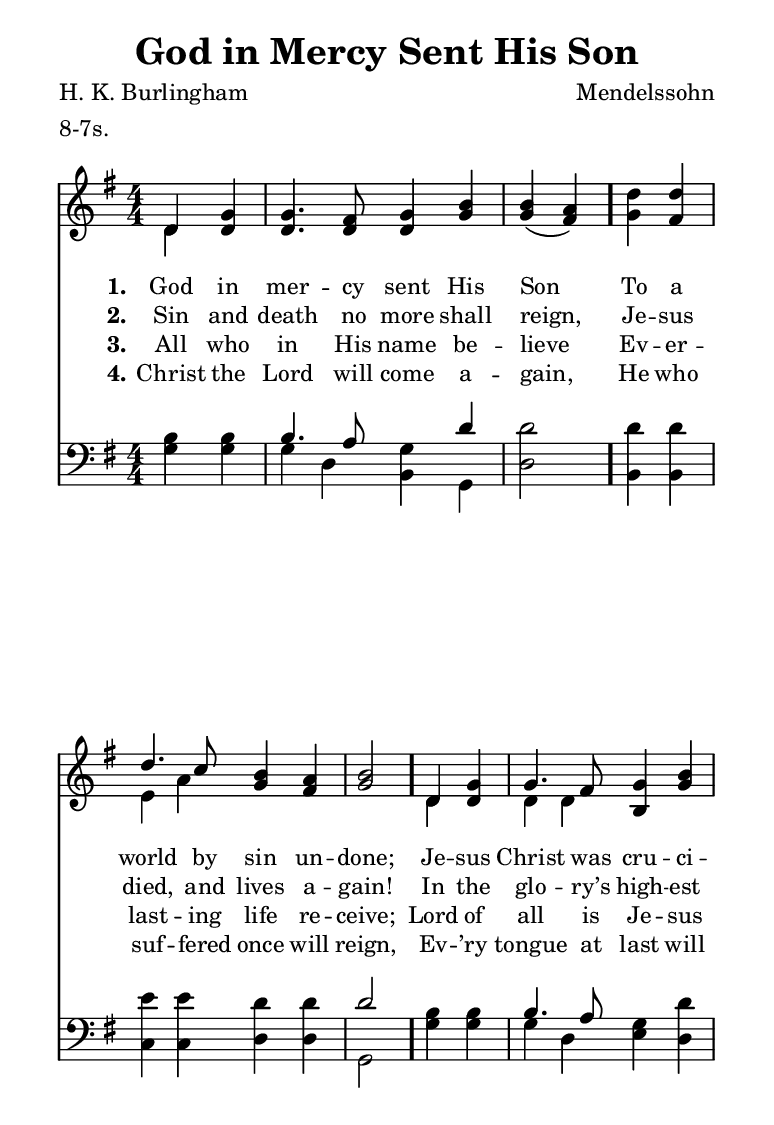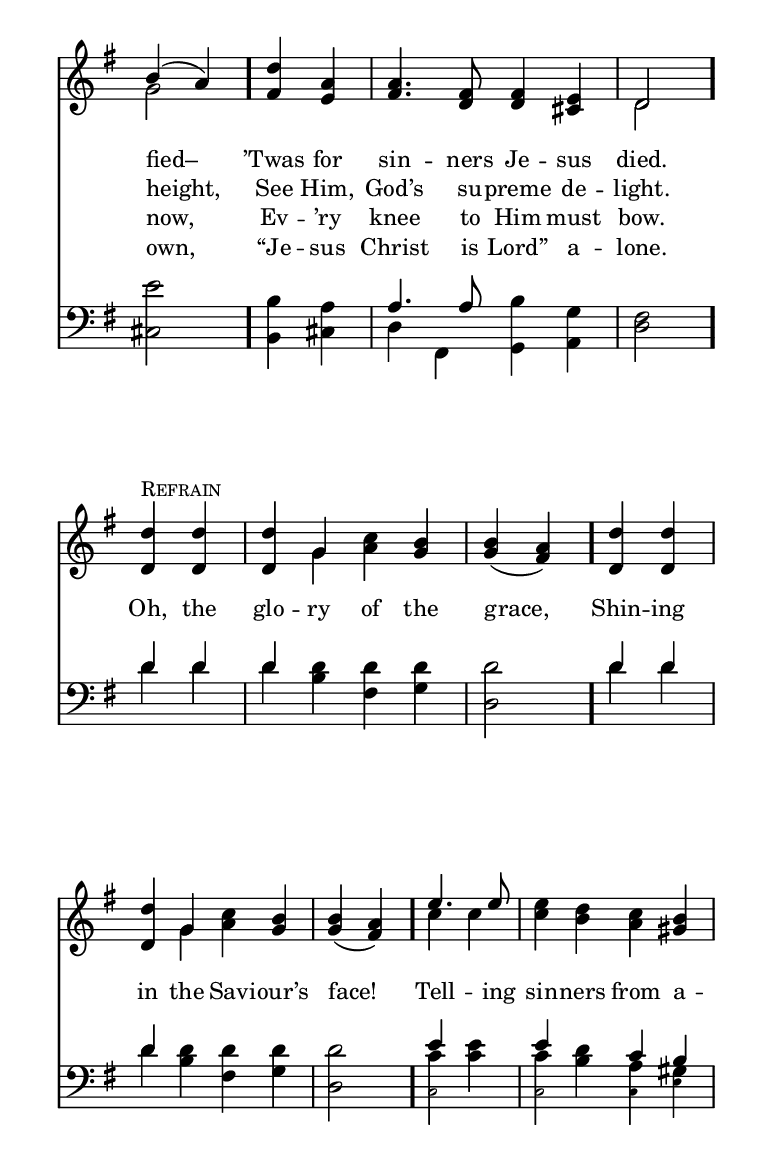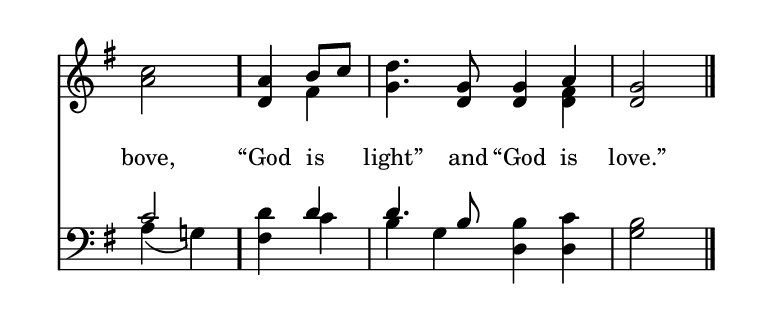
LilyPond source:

\include "common/global.ily"
\paper {
  \include "common/paper.ily"
}

\header{
  %gospel
  hymnnumber = "16"
  title = "God in Mercy Sent His Son"
  tunename = "Herald Angels"
  meter = "8-7s."
  poet = "H. K. Burlingham"
  composer = "Mendelssohn"
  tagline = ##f
}

% for fermata in MIDI
ta = { \tempo 4=80 }
tb = { \tempo 4=40 }

patternAA = { c4 c4 | c4. c8 c4 c4 | c4( c4) } % Line 1 soprano / alto / bass, Line 3 soprano
patternAB = { c4 c4 | c4. c8 c4 c4 | c2 } % Line 1 tenor, Line 2 soprano, Line 3 tenor, Line 4 soprano / alto / tenor
patternAC = { c4 c8[ c8 ] | c4. c8 c4 c4 | c2 } % Refrain line 4 soprano

patternBA = { c4 c4 | c4 c4 c4 c4 | c2 } % Line 2 alto, Line 3 alto / bass, Line 4 bass, Refrain line 1 / 2 tenor / bass, Refrain line 3 tenor, Refrain line 4 bass
patternBB = { c4 c4 | c4 c4 c4 c4 | c4( c4) } % Refrain line 1 / 2 soprano / alto, Refrain line 3 bass
patternBC = { c4. c8 | c4 c4 c4 c4 | c2 } % Refrain line 3 soprano

global = {
  \include "common/overrides.ily"
  \override Staff.TimeSignature.style = #'numbered
  \time 4/4
  \override Score.MetronomeMark.transparent = ##t % hide all fermata changes too
  \ta
  \key g \major
  \partial 2
  \autoBeamOff
}

notesSoprano = {
\global
\relative c' {

  \changePitch \patternAA { d g   | g fis g b   | b a }
  \changePitch \patternAB { d d   | d c b a     | b   }
  \changePitch \patternAA { d, g  | g fis g b   | b a }
  \changePitch \patternAB { d a   | a fis fis e | d   }

  << s^\markup { \small \caps "Refrain" }
  \changePitch \patternBB { d' d  | d g, c b    | b a } >>
  \changePitch \patternBB { d d   | d g, c b    | b a }
  \changePitch \patternBC { e' e  | e d c b     | c   }
  \changePitch \patternAC { a b c | d g, g a    | g   }

  \bar "|."

}
}

notesAlto = {
\global
\relative e' {

  \changePitch \patternAA { d d    | d d d g       | g fis }
  \changePitch \patternBA { g fis  | e a g fis     | g     }
  \changePitch \patternBA { d d    | d d b g'      | g     }
  \changePitch \patternAB { fis e  | fis d d cis   | d     }

  \changePitch \patternBB { d d    | d g a g       | g fis }
  \changePitch \patternBB { d d    | d g a g       | g fis }
  \changePitch \patternBA { c' c   | c b a gis     | a     }
  \changePitch \patternAB { d, fis | g d d <d fis> | d     }

}
}

notesTenor = {
\global
\relative a {

  \changePitch \patternAB { b b  | b a g d' | d   }
  \changePitch \patternBA { d d  | e e d d  | d   }
  \changePitch \patternAB { b b  | b a g d' | e   }
  \changePitch \patternAB { b a  | a a b g  | fis }

  \changePitch \patternBA { d' d | d d d d  | d   }
  \changePitch \patternBA { d d  | d d d d  | d   }
  \changePitch \patternBA { e e  | e d c b  | c   }
  \changePitch \patternAB { d d  | d b b c  | b   }

}
}

notesBass = {
\global
\relative f {

  \changePitch \patternBA { g g    | g d b g    | d'   }
  \changePitch \patternBA { b b    | c c d d    | g,   }
  \changePitch \patternBA { g' g   | g d e d    | cis  }
  \changePitch \patternBA { b cis! | d fis, g a | d    }

  \changePitch \patternBA { d' d   | d b fis g  | d    }
  \changePitch \patternBA { d' d   | d b fis g  | d    }
  <<
  \changePitch \patternBB { c' c   | c b a gis  | a g! }
  {
  \tweak font-size #-4 c,2 |
  \tweak font-size #-4 c2
  \tweak font-size #-4 c4
  \tweak font-size #-4 e4 }
  >>
  \changePitch \patternBA { fis c' | b g d d    | g    }

}
}

Refrain = \lyricmode {

Oh, the glo -- ry of the grace, \bar "."
Shin -- ing in the Sav -- iour’s face! \bar "." \eogbreak
Tell -- ing sin -- ners from a -- bove, \bar "."
“God is light” and “God is love.” \bar "." \eogbreak

}

wordsA = \lyricmode {
\set stanza = "1."

God in mer -- cy sent His Son \bar "."
To a world by sin un -- done; \bar "." \eogbreak
Je -- sus Christ was cru -- ci -- fied– \bar "."
’Twas for sin -- ners Je -- sus died. \bar "." \eogbreak

}

wordsB = \lyricmode {
\set stanza = "2."

Sin and death no more shall reign,
Je -- sus died, and lives a -- gain!
In the glo -- ry’s high -- est height,
See Him, God’s su -- preme de -- light.

\Refrain

}

wordsC = \lyricmode {
\set stanza = "3."

All who in His name be -- lieve
Ev -- er -- last -- ing life re -- ceive;
Lord of all is Je -- sus now,
Ev -- ’ry knee to Him must bow.

}

wordsD = \lyricmode {
\set stanza = "4."

Christ the Lord will come a -- gain,
He who suf -- fered once will reign,
Ev -- ’ry tongue at last will own,
“Je -- sus Christ is Lord” a -- lone.

}

\score {
  \context ChoirStaff <<
    \context Staff = upper <<
      \set Staff.autoBeaming = ##f
      \set ChoirStaff.systemStartDelimiter = #'SystemStartBar
      \set ChoirStaff.printPartCombineTexts = ##f
      \partcombine #'(2 . 9) \notesSoprano \notesAlto
      \context NullVoice = sopranos { \voiceOne << \notesSoprano >> }
      \context Lyrics = one   \lyricsto sopranos \wordsA
      \context Lyrics = two   \lyricsto sopranos \wordsB
      \context Lyrics = three \lyricsto sopranos \wordsC
      \context Lyrics = four  \lyricsto sopranos \wordsD
    >>
    \context Staff = men <<
      \set Staff.autoBeaming = ##f
      \clef bass
      \set ChoirStaff.printPartCombineTexts = ##f
      \partcombine #'(2 . 9) \notesTenor \notesBass
    >>
  >>
  \layout {
    \include "common/layout.ily"
  }
  \midi{
    \include "common/midi.ily"
  }
}

\version "2.19.49"  % necessary for upgrading to future LilyPond versions.

% vi:set et ts=2 sw=2 ai nocindent syntax=lilypond:
